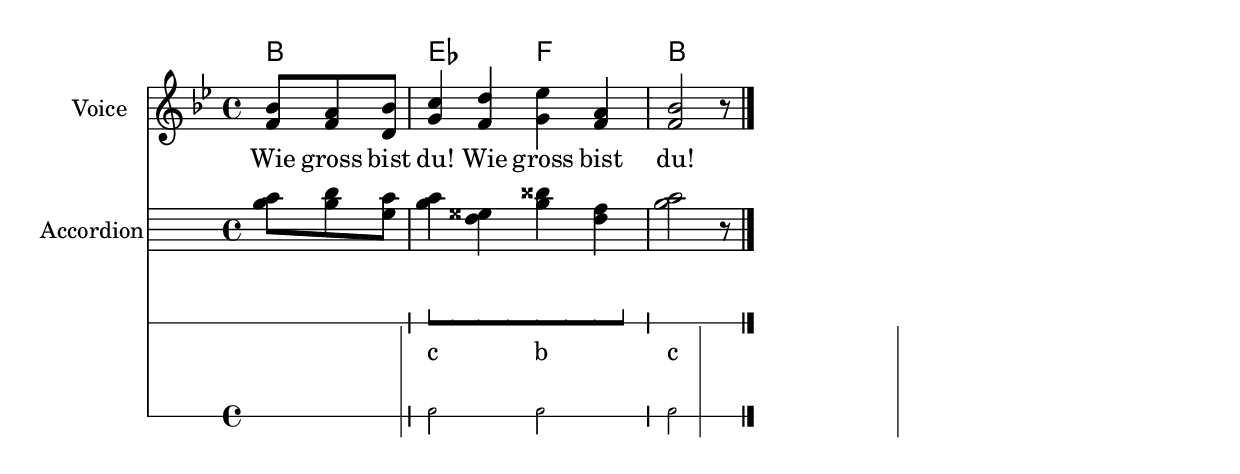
% DO NOT EDIT this file manually; it is automatically
% generated from Documentation/snippets/new
% Make any changes in Documentation/snippets/new/
% and then run scripts/auxiliar/makelsr.py
%
% This file is in the public domain.
%% Note: this file works from version 2.15.20
\version "2.16.0"

\header {
  lsrtags = "template, real-music, specific-notation"

  texidoc = "
A template to write a score for a diatonic accordion.

- There is a horizontal staff indicating if the accordion must be
pushed (thick line) or pulled (thin line)

- There is a small rhythmic staff with lyrics that describes the bass
buttons to press. The bar lines are made from gridlines

- The tabulator staff for diatonic accordions shows the geographic
position of the buttons and not (as for every other instrument) the
pitch of the notes; the keys on the melody-side of the accordion are
placed in three columns and about 12 rows


In the tabulator staff notation the outermost column is described with
notes between lines, the innermost column is described with notes
between lines and a cross as accidental, and the middle column is
described with notes on a line, whereby the row in the middle is
represented on the middle line in the staff.


Some words to transpose piano notes to the diatonic accordion:


1. Every diatonic accordion is built for some keys only (for example,
for the keys of C major and F major), so it is important to transpose a
piano melody to match one of these keys. Transpose the source code, not
only the output because this code is required later on to translate it
once more to the tabulator staff. This can be done with the command
@code{displayLilyMusic}.


2. You have to alternate the push- and pull-direction of the accordion
regularly. If the player has a too long part to pull the accordion gets
broken. On the other hand, some harmonies are only available in one
direction. Considering this, decide which parts of the melody are the
push-parts and which the pull-parts.


3. For each pull- or push-part translate the piano notes to the
according tabulature representation.


This snippet comes with a useful optional macro for the jEdit text
editor.

"
  doctitle = "Score for diatonic accordion"
} % begin verbatim


verse = \lyricmode { Wie gross bist du! Wie gross bist du! }

harmonies = \new ChordNames \chordmode {
  \germanChords
  \set chordChanges = ##t
  bes8 bes8 bes8
  es2 f
  bes1
}

NoStem = { \override Stem #'transparent = ##t \override Flag #'transparent = ##t }
NoNoteHead = \override NoteHead #'transparent = ##t
ZeroBeam = \override Beam  #'positions = #'(0 . 0)

staffTabLine = \new Staff \with {
  \remove "Time_signature_engraver"
  \remove "Clef_engraver"
} {
  \override Staff.StaffSymbol #'line-positions = #'(0)
  % Shows one horizontal line. The vertical line (simulating a bar-line) is simulated with a gridline
  \set Staff.midiInstrument = #"choir aahs"
  \key c \major
  \relative c''
  {
    % disable the following line to see the the noteheads while writing the song
    \NoNoteHead
    \override NoteHead #'no-ledgers = ##t

    % The beam between 8th-notes is used to draw the push-line
    %How to fast write the push-lines:
    %  1. write repeatedly 'c c c c c c c c |' for the whole length of the song
    %  2. uncomment the line \NoNoteHead
    %  3. compile
    %  4. Mark the positions on which push/pull changes.
    %     In the score-picture click on the position the push- or pull-part starts
    %           (on the noteHead, the cursor will change to a hand-icon).
    %     The cursor in the source code will jump just at this position.
    %   a) If a push-part starts there, replace the 'c' by an 'e['
    %   b) If a pull-part starts there, replace the 'c' by an 's'
    %  5. Switch into 'overwrite-mode' by pressing the 'ins' key.
    %  6. For the pull-parts overwrite the 'c' with 's'
    %  7. For every push-part replace the last 'c' with 'e]'
    %        8. Switch into 'insert-mode' again
    %  9. At last it should look lik e.g. (s s e[ c | c c c c c c c c | c c c c c c e] s s)
    % 10. re-enable the line \NoNoteHead
    \autoBeamOff
    \ZeroBeam
    s8 s s e[ c c c c c c e] | s s s s s
  }
}

%{
%}

% Accordion melody in tabulator score
% 1. Place a copy of the piano melody below
% 2. Separate piano melody into pull- and push-parts according to the staffTabLine you've already made
% 3. For each line: Double the line. Remark the 1st one (Keeps unchanged as reference) and then change the second line using the transformation paper
%    or the macros 'conv2diaton push.bsh' and 'conv2diaton pull.bsh'
% Tips:
% - In jEdit Search & Replace mark the Option 'Keep Dialog'

AccordionTabTwoCBesDur = {
  % pull 1
  %<f' bes'>8 <f' a'>8 <d' bes'>8 |
  <g'' a''>8 <g'' b''>8 <e'' a''>8 |
  % push 2
  %<g' c''>4 <f' d''> <g' ees''> <f' a'> |
  <g'' a''>4 <d'' eisis''> <g'' bisis''> <d'' f''> |
  % pull 3
  % <f' bes'>2 r8 }
  <g'' a''>2 r8 }

AccordionTab= { \dynamicUp
  % 1. Place a copy of the piano melody above
  % 2. Separate piano melody into pull- and push-parts according to the staffTabLine you've already made
  % 3. For each line: Double the line. Remark the 1st one (Keeps unchanged as reference) and then
  %    change the second line using the transformation paper
  % Tips:
  % - In jEdit Search & Replace mark the Option 'Keep Dialog'
  % -
  \AccordionTabTwoCBesDur
}



\layout {
  \context {
    \Score
    % The vertical line (simulating a bar-line) in
    % the staffBassRhytm is a gridline
    \consists "Grid_line_span_engraver"
  }
  \context {
    \Staff
    \consists "Grid_point_engraver"
    gridInterval = #(ly:make-moment 4 4) % 4/4 - tact. How many beats per bar
    % The following line has to be adjusted O-F-T-E-N.
    \override GridPoint #'Y-extent = #'(-2 . -21)
  }
  \context {
    \ChoirStaff
    \remove "System_start_delimiter_engraver"
  }
}

staffVoice = \new Staff = astaffvoice  {
  \time 4/4
  \set Staff.instrumentName = "Voice"
  \set Staff.midiInstrument = "voice oohs"
  \key bes \major
  \partial 8*3
  \clef treble
  {
    \context Voice = "melodyVoi"
    { <f' bes'>8 <f' a'>8 <d' bes'>8 | <g' c''>4 <f' d''> <g' es''> <f' a'> | <f' bes'>2 r8 }
    \bar "|."
  }
}

staffAccordionMel =
\new Staff  \with { \remove "Clef_engraver" } {
  \accidentalStyle "forget" %Set the accidentals (Vorzeichen) for each note,
  %do not remember them for the rest of the measure.
  \time 4/4
  \set Staff.instrumentName="Accordion"
  \set Staff.midiInstrument="voice oohs"
  \key c \major
  \clef treble
  { \AccordionTab \bar "|." }
}

AltOn =
#(define-music-function (parser location mag) (number?)
  #{ \override Stem #'length = #(* 7.0 mag)
      \override NoteHead #'font-size =
#(inexact->exact (* (/ 6.0 (log 2.0)) (log mag))) #})

AltOff = {
  \revert Stem #'length
  \revert NoteHead #'font-size
}

BassRhytm = {s4 s8 | c2 c2 | c2 s8 }
LyricBassRhythmI=  \lyricmode { c b | c }

staffBassRhytm =
\new Staff = staffbass \with { \remove "Clef_engraver" } {
  % This is not a RhythmicStaff  because it must be possible to append lyrics.

  \override Score.GridLine #'extra-offset = #'( 13.0 . 0.0 ) % x.y
  \override Staff.StaffSymbol #'line-positions = #'( 0 )
  % Shows one horizontal line. The vertical line (simulating a bar-line) is simulated by a grid
  % Search for 'grid' in this page to find all related functions
  \time 4/4
  {
    \context Voice = "VoiceBassRhytm"
    \stemDown \AltOn #0.6
    \relative c''
    {
      \BassRhytm
    }
    \AltOff
    \bar "|."
  }
}

\score {
  \new ChoirStaff <<
    \harmonies
    \staffVoice
    \context Lyrics = "lmelodyVoi"
      \with { alignBelowContext = astaffvoice }
      \lyricsto melodyVoi \verse
    \staffAccordionMel
    \staffTabLine
    \staffBassRhytm
    \context Lyrics = "lBassRhytmAboveI"
      \with { alignAboveContext = staffbass }
      \lyricsto VoiceBassRhytm \LyricBassRhythmI
  >>
}
%}
